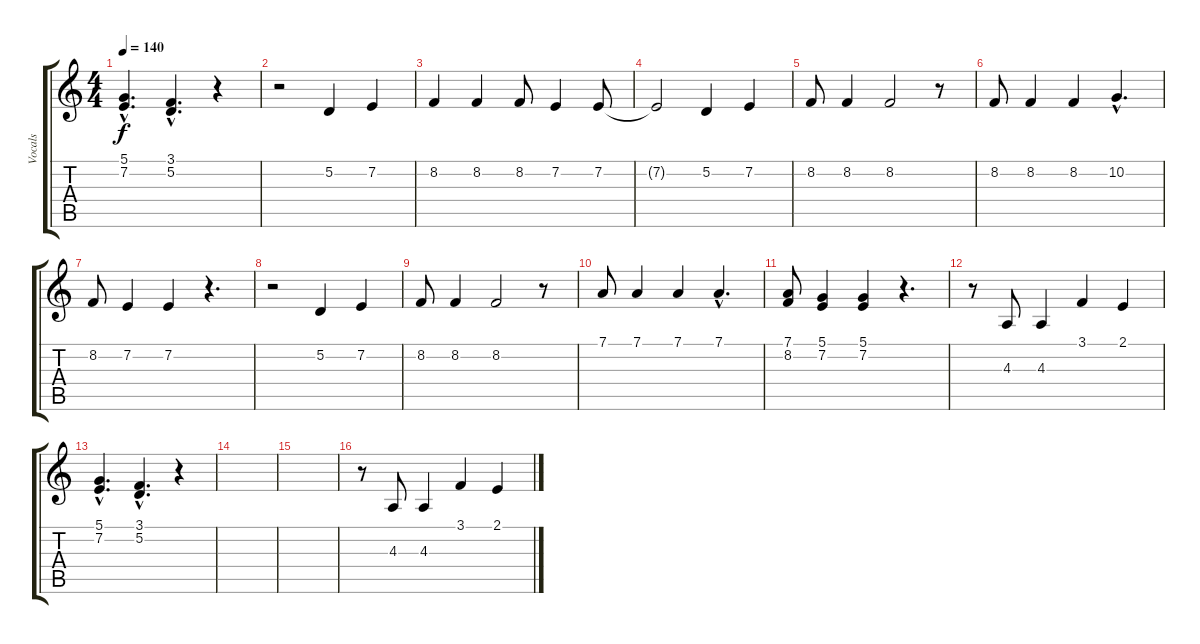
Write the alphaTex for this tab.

\track ("Vocals" "Vocals") {instrument stringensemble1}
\staff {score tabs}
\tuning (D4 A3 F3 C3 G2 D2) {hide}
\ts (4 4)
\tempo 140
\clef g2
\ks c
(5.1{hac} 7.2{hac}).4{d dy f} (3.1{hac} 5.2{hac}).4{d} r.4 |
r.2 5.2.4 7.2.4 |
8.2.4 8.2.4 8.2.8 7.2.4 7.2.8 |
7.2{t}.2 5.2.4 7.2.4 |
8.2.8 8.2.4 8.2.2 r.8 |
8.2.8 8.2.4 8.2.4 10.2{hac}.4{d} |
8.2.8 7.2.4 7.2.4 r.4{d} |
r.2 5.2.4 7.2.4 |
8.2.8 8.2.4 8.2.2 r.8 |
7.1.8 7.1.4 7.1.4 7.1{hac}.4{d} |
(7.1 8.2).8 (5.1 7.2).4 (5.1 7.2).4 r.4{d} |
r.8 4.3.8 4.3.4 3.1.4 2.1.4 |
(5.1{hac} 7.2{hac}).4{d} (3.1{hac} 5.2{hac}).4{d} r.4 |
|
|
r.8 4.3.8 4.3.4 3.1.4 2.1.4
